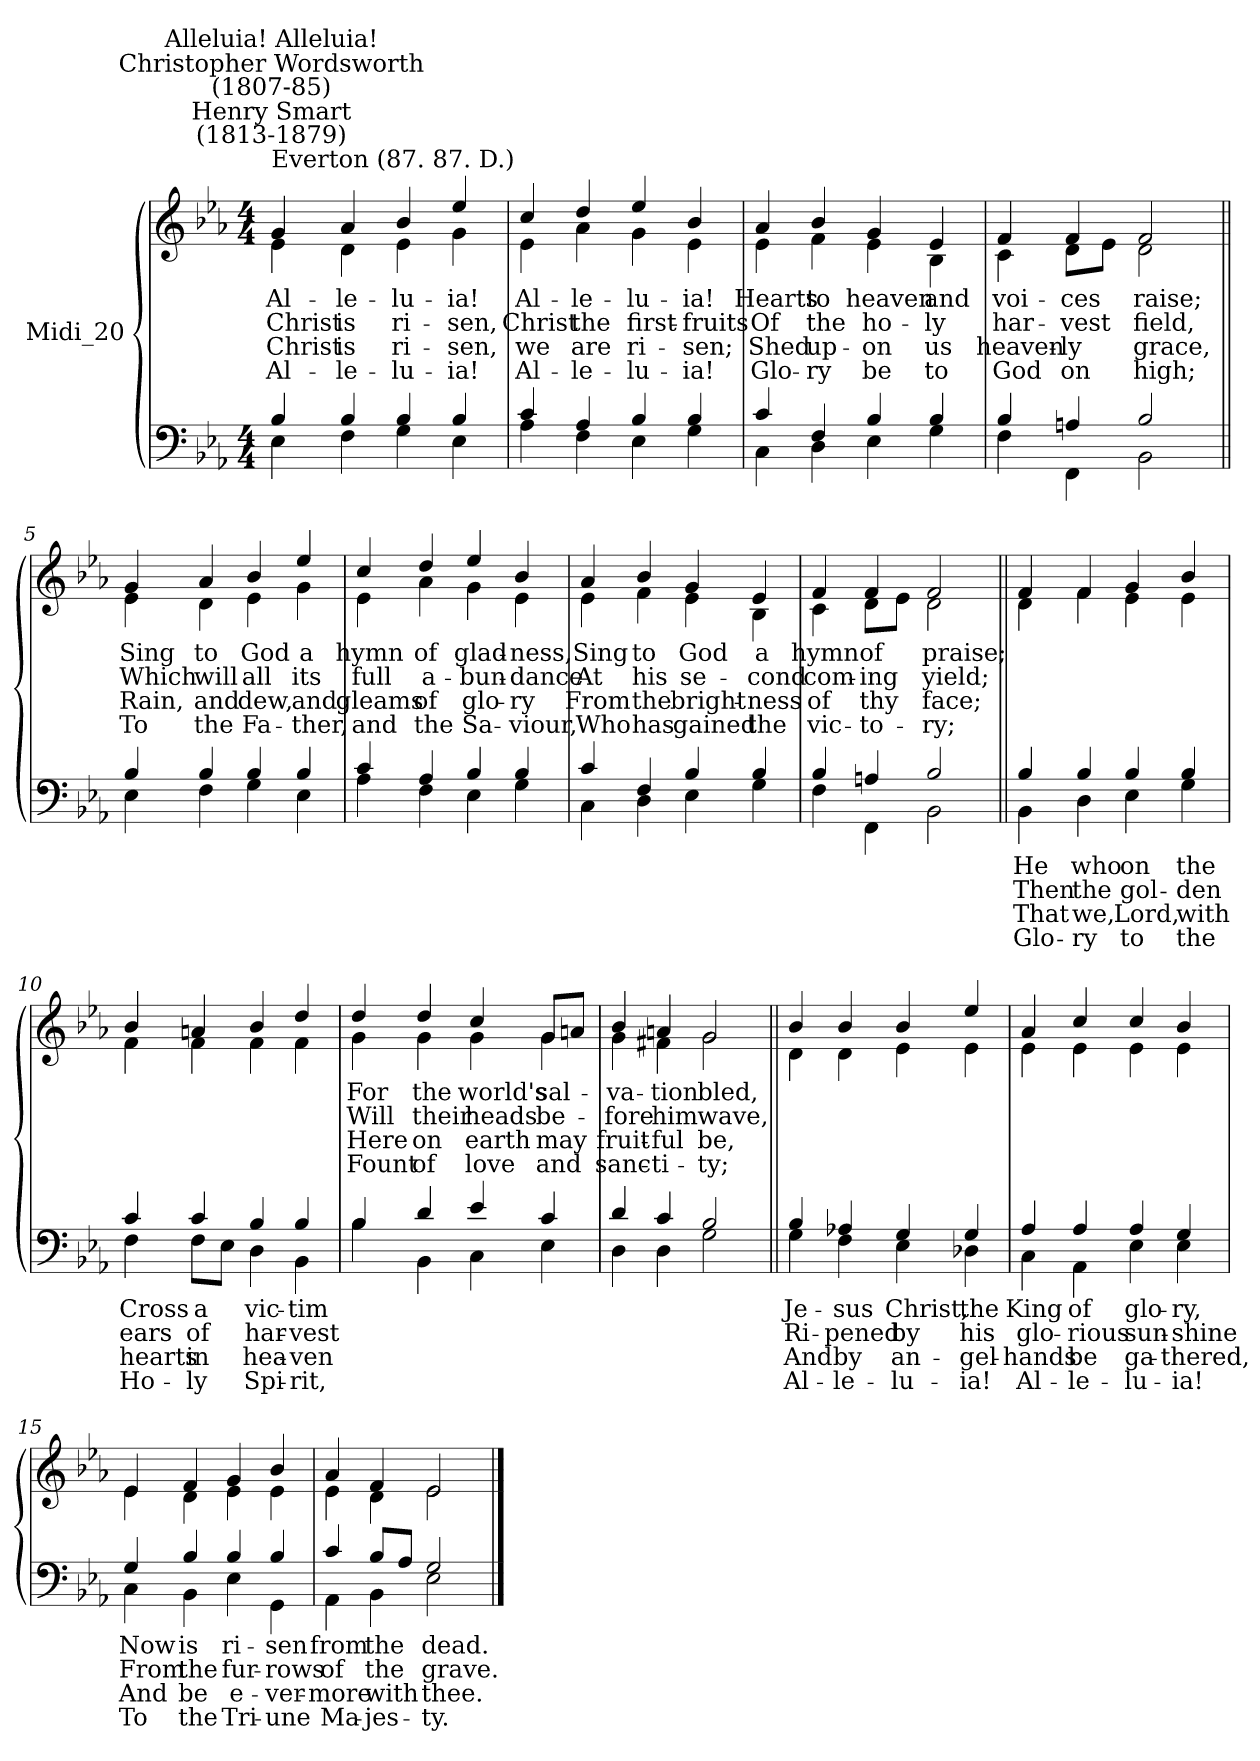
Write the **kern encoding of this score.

**kern	**text	**text	**text	**text	**kern	**text	**text	**text	**text
*part2	*part2	*part2	*part2	*part2	*part1	*part1	*part1	*part1	*part1
*staff2	*staff2	*staff2	*staff2	*staff2	*staff1	*staff1	*staff1	*staff1	*staff1
*I"Midi_20	*	*	*	*	*I"Midi_20	*	*	*	*
*clefF4	*	*	*	*	*clefG2	*	*	*	*
*k[b-e-a-]	*	*	*	*	*k[b-e-a-]	*	*	*	*
*E-:	*	*	*	*	*E-:	*	*	*	*
*M4/4	*	*	*	*	*M4/4	*	*	*	*
=1	=1	=1	=1	=1	=1	=1	=1	=1	=1
*^	*	*	*	*	*^	*	*	*	*
!	!	!	!	!	!	!LO:TX:a:t=Everton (87. 87. D.)	!	!	!	!	!
!	!	!	!	!	!	!LO:TX:a:cj:t=Henry Smart\n(1813-1879)	!	!	!	!	!
!	!	!	!	!	!	!LO:TX:a:cj:t=Christopher Wordsworth\n(1807-85)	!	!	!	!	!
!	!	!	!	!	!	!LO:TX:a:cj:t=Alleluia! Alleluia!	!	!	!	!	!
!	!	!	!	!	!	!	!	!LO:LY:b	!LO:LY:b	!LO:LY:b	!LO:LY:b
4B-/	4E-\	.	.	.	.	4g/	4e-\	Al-	-Christ	Christ	Al-
!	!	!	!	!	!	!	!	!LO:LY:b	!LO:LY:b	!LO:LY:b	!LO:LY:b
4B-/	4F\	.	.	.	.	4a-/	4d\	-le-	-is	is	le-
!	!	!	!	!	!	!	!	!LO:LY:b	!LO:LY:b	!LO:LY:b	!LO:LY:b
4B-/	4G\	.	.	.	.	4b-/	4e-\	-lu-	-ri-	-ri-	-lu-
!	!	!	!	!	!	!	!	!LO:LY:b	!LO:LY:b	!LO:LY:b	!LO:LY:b
4B-/	4E-\	.	.	.	.	4ee-/	4g\	-ia!	sen,	sen,	ia!
=2	=2	=2	=2	=2	=2	=2	=2	=2	=2	=2	=2
!	!	!	!	!	!	!	!	!LO:LY:b	!LO:LY:b	!LO:LY:b	!LO:LY:b
4c/	4A-\	.	.	.	.	4cc/	4e-\	Al-	-Christ	we	Al-
!	!	!	!	!	!	!	!	!LO:LY:b	!LO:LY:b	!LO:LY:b	!LO:LY:b
4A-/	4F\	.	.	.	.	4dd/	4a-\	-le-	-the	are	le-
!	!	!	!	!	!	!	!	!LO:LY:b	!LO:LY:b	!LO:LY:b	!LO:LY:b
4B-/	4E-\	.	.	.	.	4ee-/	4g\	-lu-	-first-	-ri-	-lu-
!	!	!	!	!	!	!	!	!LO:LY:b	!LO:LY:b	!LO:LY:b	!LO:LY:b
4B-/	4G\	.	.	.	.	4b-/	4e-\	-ia!	fruits	sen;	ia!
=3	=3	=3	=3	=3	=3	=3	=3	=3	=3	=3	=3
!	!	!	!	!	!	!	!	!LO:LY:b	!LO:LY:b	!LO:LY:b	!LO:LY:b
4c/	4C\	.	.	.	.	4a-/	4e-\	Hearts	Of	Shed	Glo-
!	!	!	!	!	!	!	!	!LO:LY:b	!LO:LY:b	!LO:LY:b	!LO:LY:b
4F/	4D\	.	.	.	.	4b-/	4f\	-to	the	up-	-ry
!	!	!	!	!	!	!	!	!LO:LY:b	!LO:LY:b	!LO:LY:b	!LO:LY:b
4B-/	4E-\	.	.	.	.	4g/	4e-\	heaven	ho-	-on	be
!	!	!	!	!	!	!	!	!LO:LY:b	!LO:LY:b	!LO:LY:b	!LO:LY:b
4B-/	4G\	.	.	.	.	4e-/	4B-\	and	ly	us	to
=4	=4	=4	=4	=4	=4	=4	=4	=4	=4	=4	=4
!	!	!	!	!	!	!	!	!LO:LY:b	!LO:LY:b	!LO:LY:b	!LO:LY:b
4B-/	4F\	.	.	.	.	4f/	4c\	voi-	-har-	-heaven-	-God
!	!	!	!	!	!	!	!	!LO:LY:b	!LO:LY:b	!LO:LY:b	!LO:LY:b
4An/	4FF\	.	.	.	.	4f/	8d\L	ces	vest	ly	on
.	.	.	.	.	.	.	8e-\J	.	.	.	.
!	!	!	!	!	!	!	!	!LO:LY:b	!LO:LY:b	!LO:LY:b	!LO:LY:b
2B-/	2BB-\	.	.	.	.	2f/	2d\	raise;	field,	grace,	high;
!!LO:LB:g=z	!!
=5||	=5||	=5||	=5||	=5||	=5||	=5||	=5||	=5||	=5||	=5||	=5||
!	!	!	!	!	!	!	!	!LO:LY:b	!LO:LY:b	!LO:LY:b	!LO:LY:b
4B-/	4E-\	.	.	.	.	4g/	4e-\	Sing	Which	Rain,	To
!	!	!	!	!	!	!	!	!LO:LY:b	!LO:LY:b	!LO:LY:b	!LO:LY:b
4B-/	4F\	.	.	.	.	4a-/	4d\	to	will	and	the
!	!	!	!	!	!	!	!	!LO:LY:b	!LO:LY:b	!LO:LY:b	!LO:LY:b
4B-/	4G\	.	.	.	.	4b-/	4e-\	God	all	dew,	Fa-
!	!	!	!	!	!	!	!	!LO:LY:b	!LO:LY:b	!LO:LY:b	!LO:LY:b
4B-/	4E-\	.	.	.	.	4ee-/	4g\	-a	its	and	ther,
=6	=6	=6	=6	=6	=6	=6	=6	=6	=6	=6	=6
!	!	!	!	!	!	!	!	!LO:LY:b	!LO:LY:b	!LO:LY:b	!LO:LY:b
4c/	4A-\	.	.	.	.	4cc/	4e-\	hymn	full	gleams	and
!	!	!	!	!	!	!	!	!LO:LY:b	!LO:LY:b	!LO:LY:b	!LO:LY:b
4A-/	4F\	.	.	.	.	4dd/	4a-\	of	a-	-of	the
!	!	!	!	!	!	!	!	!LO:LY:b	!LO:LY:b	!LO:LY:b	!LO:LY:b
4B-/	4E-\	.	.	.	.	4ee-/	4g\	glad-	-bun-	-glo-	-Sa-
!	!	!	!	!	!	!	!	!LO:LY:b	!LO:LY:b	!LO:LY:b	!LO:LY:b
4B-/	4G\	.	.	.	.	4b-/	4e-\	-ness,	dance	ry	viour,
=7	=7	=7	=7	=7	=7	=7	=7	=7	=7	=7	=7
!	!	!	!	!	!	!	!	!LO:LY:b	!LO:LY:b	!LO:LY:b	!LO:LY:b
4c/	4C\	.	.	.	.	4a-/	4e-\	Sing	At	From	Who
!	!	!	!	!	!	!	!	!LO:LY:b	!LO:LY:b	!LO:LY:b	!LO:LY:b
4F/	4D\	.	.	.	.	4b-/	4f\	to	his	the	has
!	!	!	!	!	!	!	!	!LO:LY:b	!LO:LY:b	!LO:LY:b	!LO:LY:b
4B-/	4E-\	.	.	.	.	4g/	4e-\	God	se-	-bright-	-gained
!	!	!	!	!	!	!	!	!LO:LY:b	!LO:LY:b	!LO:LY:b	!LO:LY:b
4B-/	4G\	.	.	.	.	4e-/	4B-\	a	cond	ness	the
=8	=8	=8	=8	=8	=8	=8	=8	=8	=8	=8	=8
!	!	!	!	!	!	!	!	!LO:LY:b	!LO:LY:b	!LO:LY:b	!LO:LY:b
4B-/	4F\	.	.	.	.	4f/	4c\	hymn	com-	-of	vic-
!	!	!	!	!	!	!	!	!LO:LY:b	!LO:LY:b	!LO:LY:b	!LO:LY:b
4An/	4FF\	.	.	.	.	4f/	8d\L	-of	ing	thy	to-
.	.	.	.	.	.	.	8e-\J	.	.	.	.
!	!	!	!	!	!	!	!	!LO:LY:b	!LO:LY:b	!LO:LY:b	!LO:LY:b
2B-/	2BB-\	.	.	.	.	2f/	2d\	praise;	yield;	face;	ry;
!!LO:LB:g=z	!!
=9||	=9||	=9||	=9||	=9||	=9||	=9||	=9||	=9||	=9||	=9||	=9||
!	!	!LO:LY:a	!LO:LY:a	!LO:LY:a	!LO:LY:a	!	!	!	!	!	!
4B-/	4BB-\	He	Then	That	Glo-	4f/	4d\	.	.	.	.
!	!	!LO:LY:a	!LO:LY:a	!LO:LY:a	!LO:LY:a	!	!	!	!	!	!
4B-/	4D\	-who	the	we,	ry	4f/	4f\	.	.	.	.
!	!	!LO:LY:a	!LO:LY:a	!LO:LY:a	!LO:LY:a	!	!	!	!	!	!
4B-/	4E-\	on	gol-	-Lord,	to	4g/	4e-\	.	.	.	.
!	!	!LO:LY:a	!LO:LY:a	!LO:LY:a	!LO:LY:a	!	!	!	!	!	!
4B-/	4G\	the	den	with	the	4b-/	4e-\	.	.	.	.
=10	=10	=10	=10	=10	=10	=10	=10	=10	=10	=10	=10
!	!	!LO:LY:a	!LO:LY:a	!LO:LY:a	!LO:LY:a	!	!	!	!	!	!
4c/	4F\	Cross	ears	hearts	Ho-	4b-/	4f\	.	.	.	.
!	!	!LO:LY:a	!LO:LY:a	!LO:LY:a	!LO:LY:a	!	!	!	!	!	!
4c/	8F\L	-a	of	in	ly	4an/	4f\	.	.	.	.
.	8E-\J	.	.	.	.	.	.	.	.	.	.
!	!	!LO:LY:a	!LO:LY:a	!LO:LY:a	!LO:LY:a	!	!	!	!	!	!
4B-/	4D\	vic-	-har-	-hea-	-Spi-	4b-/	4f\	.	.	.	.
!	!	!LO:LY:a	!LO:LY:a	!LO:LY:a	!LO:LY:a	!	!	!	!	!	!
4B-/	4BB-\	-tim	vest	ven	rit,	4dd/	4f\	.	.	.	.
=11	=11	=11	=11	=11	=11	=11	=11	=11	=11	=11	=11
!	!	!	!	!	!	!	!	!LO:LY:b	!LO:LY:b	!LO:LY:b	!LO:LY:b
4B-/	4B-\	.	.	.	.	4dd/	4g\	For	Will	Here	Fount
!	!	!	!	!	!	!	!	!LO:LY:b	!LO:LY:b	!LO:LY:b	!LO:LY:b
4d/	4BB-\	.	.	.	.	4dd/	4g\	the	their	on	of
!	!	!	!	!	!	!	!	!LO:LY:b	!LO:LY:b	!LO:LY:b	!LO:LY:b
4e-/	4C\	.	.	.	.	4cc/	4g\	world's	heads	earth	love
!	!	!	!	!	!	!	!	!LO:LY:b	!LO:LY:b	!LO:LY:b	!LO:LY:b
4c/	4E-\	.	.	.	.	8g/L	4g\	sal-	be-	may	and
.	.	.	.	.	.	8an/J	.	.	.	.	.
=12	=12	=12	=12	=12	=12	=12	=12	=12	=12	=12	=12
!	!	!	!	!	!	!	!	!LO:LY:b	!LO:LY:b	!LO:LY:b	!LO:LY:b
4d/	4D\	.	.	.	.	4b-/	4g\	va-	-fore	fruit-	-sanc-
!	!	!	!	!	!	!	!	!LO:LY:b	!LO:LY:b	!LO:LY:b	!LO:LY:b
4c/	4D\	.	.	.	.	4an/	4f#X\	-tion	him	ful	ti-
!	!	!	!	!	!	!	!	!LO:LY:b	!LO:LY:b	!LO:LY:b	!LO:LY:b
2B-/	2G\	.	.	.	.	2g/	2g\	-bled,	wave,	be,	ty;
!!LO:LB:g=z	!!
=13||	=13||	=13||	=13||	=13||	=13||	=13||	=13||	=13||	=13||	=13||	=13||
!	!	!LO:LY:a	!LO:LY:a	!LO:LY:a	!LO:LY:a	!	!	!	!	!	!
4B-/	4G\	Je-	-Ri-	-And	Al-	4b-/	4d\	.	.	.	.
!	!	!LO:LY:a	!LO:LY:a	!LO:LY:a	!LO:LY:a	!	!	!	!	!	!
4A-X/	4F\	-sus	pened	by	le-	4b-/	4d\	.	.	.	.
!	!	!LO:LY:a	!LO:LY:a	!LO:LY:a	!LO:LY:a	!	!	!	!	!	!
4G/	4E-\	-Christ,	by	an-	-lu-	4b-/	4e-\	.	.	.	.
!	!	!LO:LY:a	!LO:LY:a	!LO:LY:a	!LO:LY:a	!	!	!	!	!	!
4G/	4D-X\	-the	his	gel-	-ia!	4ee-/	4e-\	.	.	.	.
=14	=14	=14	=14	=14	=14	=14	=14	=14	=14	=14	=14
!	!	!LO:LY:a	!LO:LY:a	!LO:LY:a	!LO:LY:a	!	!	!	!	!	!
4A-/	4C\	King	glo-	-hands	Al-	4a-/	4e-\	.	.	.	.
!	!	!LO:LY:a	!LO:LY:a	!LO:LY:a	!LO:LY:a	!	!	!	!	!	!
4A-/	4AA-\	-of	rious	be	le-	4cc/	4e-\	.	.	.	.
!	!	!LO:LY:a	!LO:LY:a	!LO:LY:a	!LO:LY:a	!	!	!	!	!	!
4A-/	4E-\	-glo-	-sun-	-ga-	-lu-	4cc/	4e-\	.	.	.	.
!	!	!LO:LY:a	!LO:LY:a	!LO:LY:a	!LO:LY:a	!	!	!	!	!	!
4G/	4E-\	-ry,	shine	thered,	ia!	4b-/	4e-\	.	.	.	.
=15	=15	=15	=15	=15	=15	=15	=15	=15	=15	=15	=15
!	!	!LO:LY:a	!LO:LY:a	!LO:LY:a	!LO:LY:a	!	!	!	!	!	!
4G/	4C\	Now	From	And	To	4e-/	4e-\	.	.	.	.
!	!	!LO:LY:a	!LO:LY:a	!LO:LY:a	!LO:LY:a	!	!	!	!	!	!
4B-/	4BB-\	is	the	be	the	4f/	4d\	.	.	.	.
!	!	!LO:LY:a	!LO:LY:a	!LO:LY:a	!LO:LY:a	!	!	!	!	!	!
4B-/	4E-\	ri-	-fur-	-e-	-Tri-	4g/	4e-\	.	.	.	.
!	!	!LO:LY:a	!LO:LY:a	!LO:LY:a	!LO:LY:a	!	!	!	!	!	!
4B-/	4GG\	-sen	rows	ver-	-une	4b-/	4e-\	.	.	.	.
=16	=16	=16	=16	=16	=16	=16	=16	=16	=16	=16	=16
!	!	!LO:LY:a	!LO:LY:a	!LO:LY:a	!LO:LY:a	!	!	!	!	!	!
4c/	4AA-\	from	of	more	Ma-	4a-/	4e-\	.	.	.	.
!	!	!LO:LY:a	!LO:LY:a	!LO:LY:a	!LO:LY:a	!	!	!	!	!	!
8B-/L	4BB-\	-the	the	with	jes-	4f/	4d\	.	.	.	.
8A-/J	.	.	.	.	.	.	.	.	.	.	.
!	!	!LO:LY:a	!LO:LY:a	!LO:LY:a	!LO:LY:a	!	!	!	!	!	!
2G/	2E-\	dead.	grave.	thee.	ty.	2e-/	2e-\	.	.	.	.
*v	*v	*	*	*	*	*	*	*	*	*	*
*	*	*	*	*	*v	*v	*	*	*	*
==	==	==	==	==	==	==	==	==	==
*-	*-	*-	*-	*-	*-	*-	*-	*-	*-
